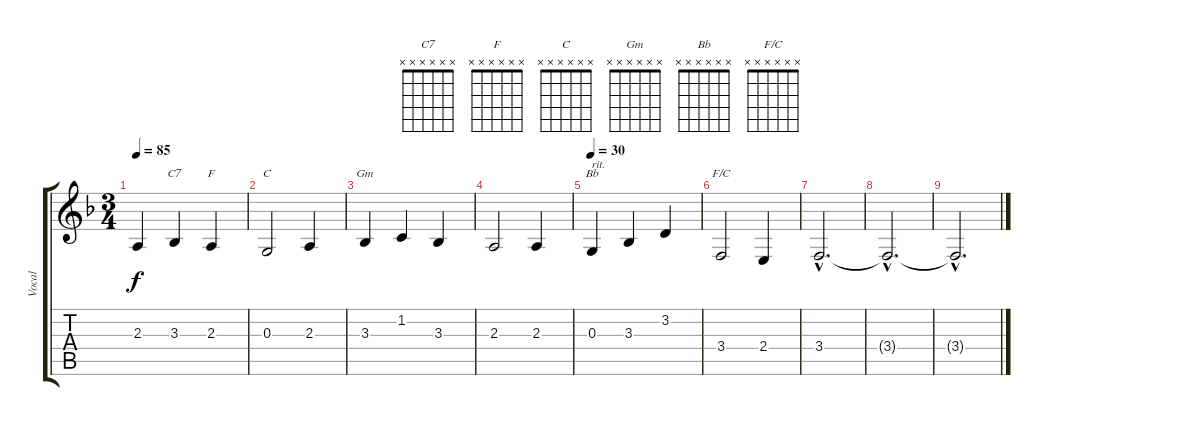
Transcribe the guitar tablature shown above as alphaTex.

\track ("Vocal" "Vocal") {instrument choiraahs}
\staff {score tabs}
\tuning (E4 B3 G3 D3 A2 E2) {hide}
\chord ("C7" x x x x x x)
\chord ("F" x x x x x x)
\chord ("C" x x x x x x)
\chord ("Gm" x x x x x x)
\chord ("Bb" x x x x x x)
\chord ("F/C" x x x x x x)
\ts (3 4)
\tempo 85
\clef g2
\ks f
2.3.4{dy f} 3.3.4{ch "C7"} 2.3.4{ch "F"} |
0.3.2{ch "C"} 2.3.4 |
3.3.4{ch "Gm"} 1.2.4 3.3.4 |
2.3.2 2.3.4 |
\tempo 30
0.3.4{ch "Bb" txt "rit."} 3.3.4 3.2.4 |
3.4.2{ch "F/C"} 2.4.4 |
3.4{hac}.2{d} |
3.4{hac t}.2{d volume 0} |
3.4{hac t}.2{d}
